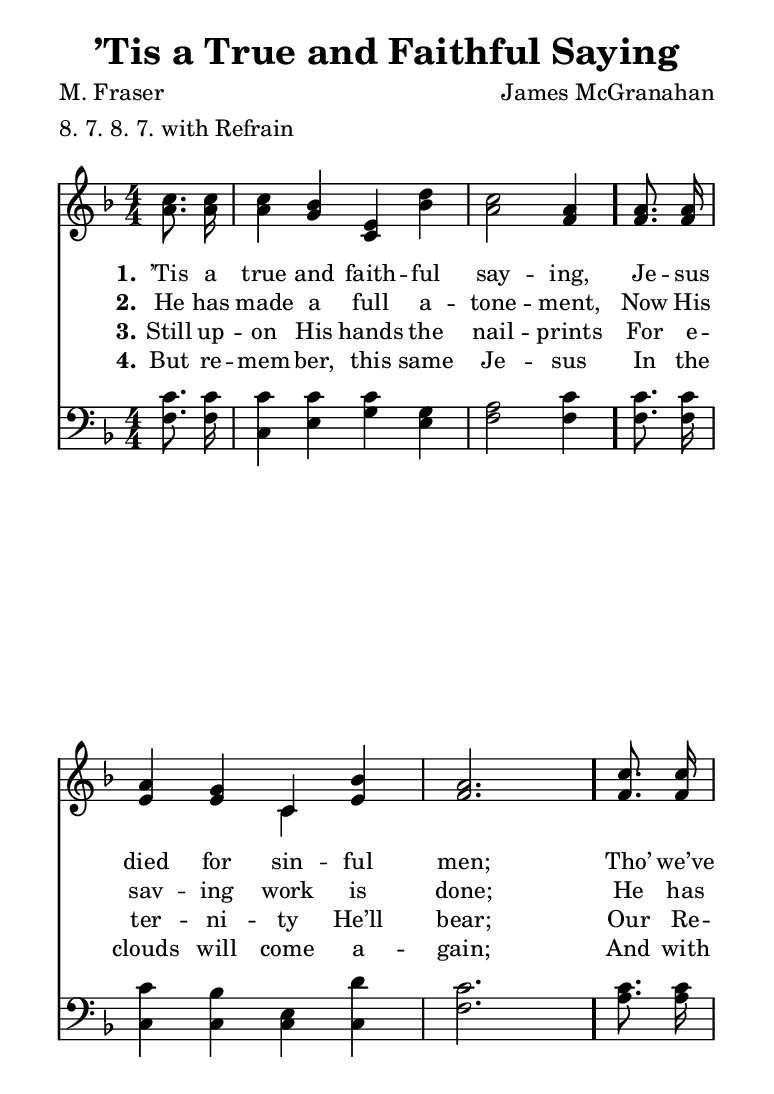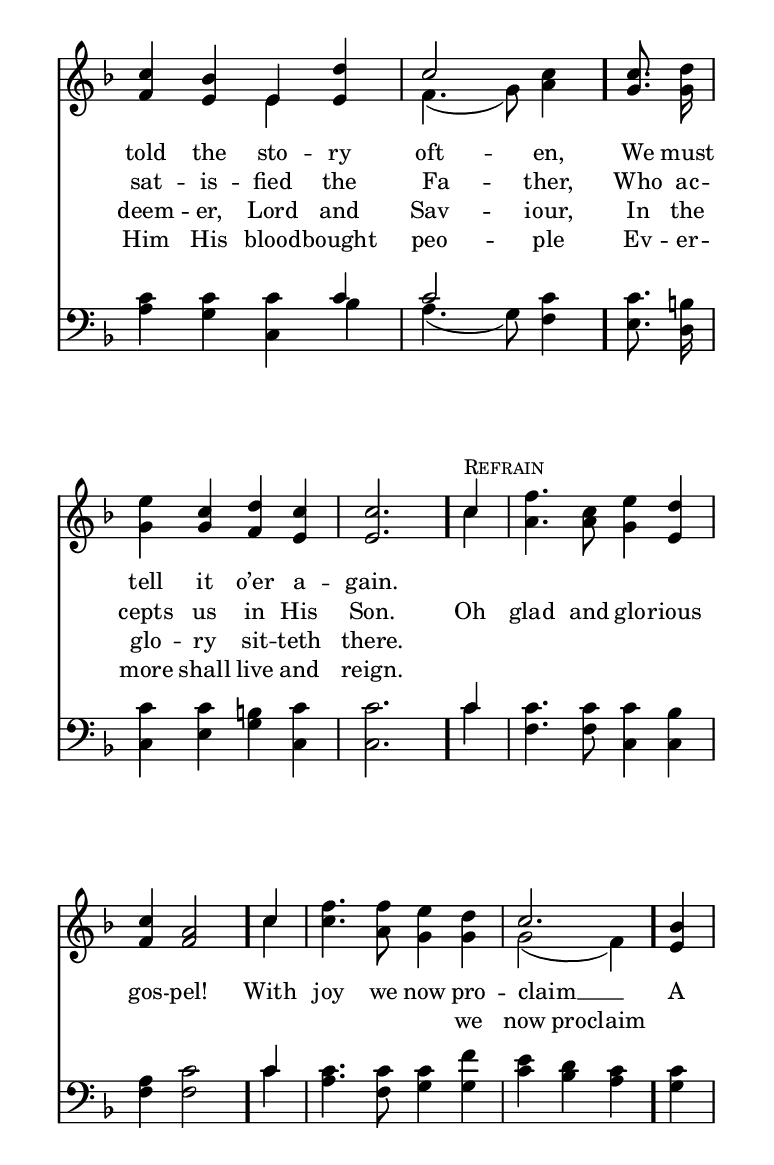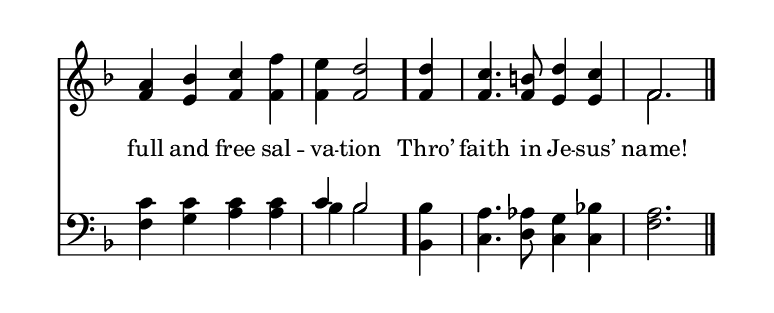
\include "common/global.ily"
\paper {
  \include "common/paper.ily"
  system-count = #(cond (is-eogsized 4) (#t #f))
}

\header{
  %gospel
  hymnnumber = "129"
  title = "’Tis a True and Faithful Saying"
  tunename = ""
  meter = "8. 7. 8. 7. with Refrain"
  poet = "M. Fraser"
  composer = "James McGranahan"
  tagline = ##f
}

% for fermata in MIDI
ta = { \tempo 4=80 }
tb = { \tempo 4=40 }

patternAA = { c8. c16 | c4 c4 c4 c4 | c2 c4 }
patternAB = { c8. c16 | c4 c4 c4 c4 | c2.   }
patternAC = { c8. c16 | c4 c4 c4 c4 | c4.( c8) c4 }

patternBA = { c4 | c4. c8 c4 c4 | c4 c2    }
patternBB = { c4 | c4. c8 c4 c4 | c2.      }
patternBC = { c4 | c4. c8 c4 c4 | c2( c4)  }
patternBD = { c4 | c4. c8 c4 c4 | c4 c4 c4 }

patternCA = { c4 | c4 c4 c4 c4 | c4 c2 }

global = {
  \include "common/overrides.ily"
  \override Staff.TimeSignature.style = #'numbered
  \time 4/4
  \override Score.MetronomeMark.transparent = ##t % hide all fermata changes too
  \ta
  \key f \major
  \partial 4
  \autoBeamOff
}

notesSoprano = {
\global
\relative c'' {

  \changePitch \patternAA { c c | c bes e, d' | c a }
  \changePitch \patternAB { a a | a g c, bes' | a }
  \changePitch \patternAA { c c | c bes e, d' | c c }
  \changePitch \patternAB { c d | e c d c | c } \eogbreak

  << s^\markup { \small \caps "Refrain" }
  \changePitch \patternBA { c | f c e d | c a } >>
  \changePitch \patternBB { c | f f e d | c }
  \changePitch \patternCA { bes | a bes c f | e d }
  \changePitch \patternBB { d | c b d c | f, }

  \bar "|."

}
}

notesAlto = {
\global
\relative e' {

  \changePitch \patternAA { a a | a g c, bes' | a f }
  \changePitch \patternAB { f f | e e c e | f }
  \changePitch \patternAC { f f | f e e e | f g a }
  \changePitch \patternAB { g g | g g f e | e }

  \changePitch \patternBA { c' | a a g e | f f }
  \changePitch \patternBC { c' | c a g g | g f }
  \changePitch \patternCA { e | f e f f | f f }
  \changePitch \patternBB { f | f f e e | f }

}
}

notesTenor = {
\global
\relative a {

  \changePitch \patternAA { c c | c c c g | a c }
  \changePitch \patternAB { c c | c bes e, d' | c }
  \changePitch \patternAA { c c | c c c c | c c }
  \changePitch \patternAB { c b | c c b c | c }

  \changePitch \patternBA { c | c c c bes | a c }
  \changePitch \patternBD { c | c c c f | e d c }
  \changePitch \patternCA { c | c c c c | c bes }
  \changePitch \patternBB { bes a aes g bes! | a }

}
}

notesBass = {
\global
\relative f {

  \changePitch \patternAA { f f | c e g e | f f }
  \changePitch \patternAB { f f | c c c c | f }
  \changePitch \patternAC { a a | a g c, bes' | a g f }
  \changePitch \patternAB { e d | c e g c, | c }

  \changePitch \patternBA { c' | f, f c c | f f }
  \changePitch \patternBD { c' a f g g | c bes a }
  \changePitch \patternCA { g | f g a a | bes bes }
  \changePitch \patternBB { bes, | c d c c | f }

}
}

Refrain = \lyricmode {

Oh glad and glo -- rious gos -- pel! \bar "."
With joy we now pro -- claim __ \bar "."
A full and free sal -- va -- tion \bar "."
Thro’ faith in Je -- sus’ name! \bar "."

}

wordsA = \lyricmode {
\set stanza = "1."

’Tis a true and faith -- ful say -- ing, \bar "."
Je -- sus died for sin -- ful men; \bar "."
Tho’ we’ve told the sto -- ry oft -- en, \bar "."
We must tell it o’er a -- gain. \bar "."

}

wordsB = \lyricmode {
\set stanza = "2."

He has made a full a -- tone -- ment,
Now His sav -- ing work is done;
He has sat -- is -- fied the Fa -- ther,
Who ac -- cepts us in His Son.

\Refrain

}

wordsC = \lyricmode {
\set stanza = "3."

Still up -- on His hands the nail -- prints
For e -- ter -- ni -- ty He’ll bear;
Our Re -- deem -- er, Lord and Sav -- iour,
In the glo -- ry sit -- teth there.

}

wordsD = \lyricmode {
\set stanza = "4."

But re -- mem -- ber, this same Je -- sus
In the clouds will come a -- gain;
And with Him His blood -- bought peo -- ple
Ev -- er -- more shall live and reign.

}

underWords = \lyricmode {

{ \repeat unfold 41 { \skip 4 } }
we now pro -- claim

}

\score {
  \context ChoirStaff <<
    \context Staff = upper <<
      \set Staff.autoBeaming = ##f
      \set ChoirStaff.systemStartDelimiter = #'SystemStartBar
      \set ChoirStaff.printPartCombineTexts = ##f
      \partcombine #'(2 . 11) \notesSoprano \notesAlto
      \context NullVoice = sopranos { \voiceOne << \notesSoprano >> }
      \context NullVoice = altos { \voiceTwo << \notesAlto >> }
      \context Lyrics = one   \lyricsto sopranos \wordsA
      \context Lyrics = two   \lyricsto altos    \wordsB % has Refrain, needs long extension line
      \context Lyrics = three \lyricsto sopranos \wordsC
      \context Lyrics = four  \lyricsto sopranos \wordsD
    >>
    \context Staff = men <<
      \set Staff.autoBeaming = ##f
      \clef bass
      \set ChoirStaff.printPartCombineTexts = ##f
      \partcombine #'(2 . 11) \notesTenor \notesBass
      \context NullVoice = tenors { \voiceOne << \notesTenor >> }
    >>
    \context Lyrics = three \lyricsto tenors \underWords
  >>
  \layout {
    \include "common/layout.ily"
  }
  \midi{
    \include "common/midi.ily"
  }
}

\version "2.19.49"  % necessary for upgrading to future LilyPond versions.

% vi:set et ts=2 sw=2 ai nocindent syntax=lilypond:
